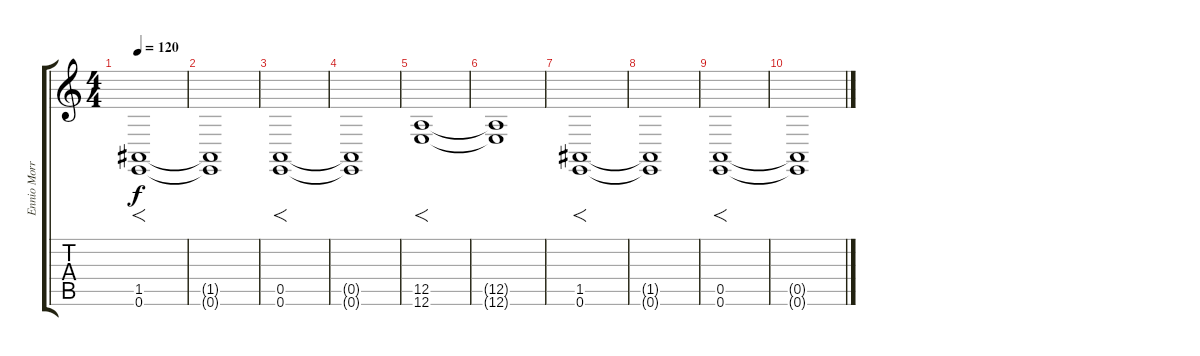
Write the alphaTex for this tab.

\track ("Ennio Morricone" "Ennio Morr") {instrument stringensemble1}
\staff {score tabs}
\tuning (E4 B3 G3 D3 A2 E2) {hide}
\ts (4 4)
\tempo 120
\clef g2
\ks c
(1.5 0.6).1{f dy f} |
(1.5{t} 0.6{t}).1 |
(0.5 0.6).1{f} |
(0.5{t} 0.6{t}).1 |
(12.5 12.6).1{f} |
(12.5{t} 12.6{t}).1{volume 6} |
(1.5 0.6).1{f} |
(1.5{t} 0.6{t}).1 |
(0.5 0.6).1{f volume 4} |
(0.5{t} 0.6{t}).1
